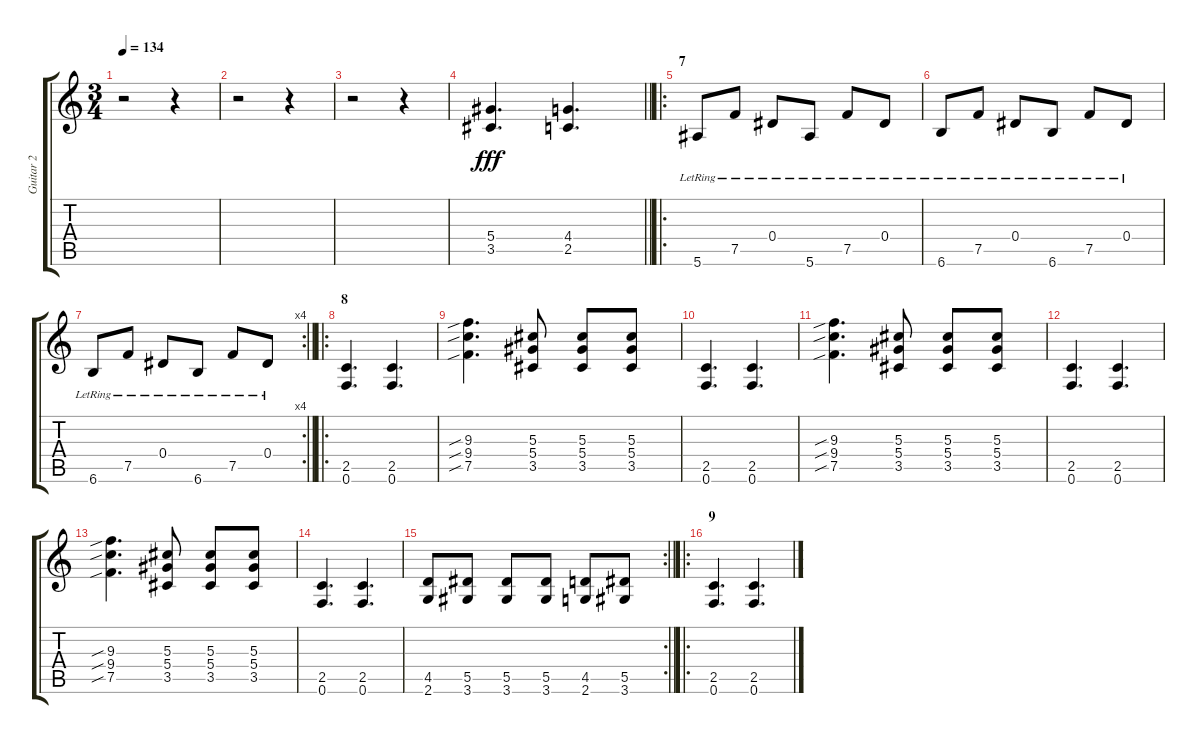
\track ("Guitar 2" "Guitar 2") {instrument overdrivenguitar}
\staff {score tabs}
\tuning (F4 C4 Ab3 Eb3 Bb2 F2) {hide}
\ts (3 4)
\tempo 134
\clef g2
\ks c
r.2{dy fff} r.4 |
r.2 r.4 |
r.2 r.4 |
\barLineRight lightlight
(5.4 3.5).4{d} (4.4 2.5).4{d} |
\ro
\section ("" "7")
5.6{lr}.8 7.5{lr}.8 0.4{lr}.8 5.6{lr}.8 7.5{lr}.8 0.4{lr}.8 |
6.6{lr}.8 7.5{lr}.8 0.4{lr}.8 6.6{lr}.8 7.5{lr}.8 0.4{lr}.8 |
\rc 4
\barLineRight lightlight
6.6{lr}.8 7.5{lr}.8 0.4{lr}.8 6.6{lr}.8 7.5{lr}.8 0.4{lr}.8 |
\ro
\section ("" "8")
(2.5 0.6).4{d} (2.5 0.6).4{d} |
(9.3{sib} 9.4{sib} 7.5{sib}).4{d} (5.3 5.4 3.5).8 (5.3 5.4 3.5).8 (5.3 5.4 3.5).8 |
(2.5 0.6).4{d} (2.5 0.6).4{d} |
(9.3{sib} 9.4{sib} 7.5{sib}).4{d} (5.3 5.4 3.5).8 (5.3 5.4 3.5).8 (5.3 5.4 3.5).8 |
(2.5 0.6).4{d} (2.5 0.6).4{d} |
(9.3{sib} 9.4{sib} 7.5{sib}).4{d} (5.3 5.4 3.5).8 (5.3 5.4 3.5).8 (5.3 5.4 3.5).8 |
(2.5 0.6).4{d} (2.5 0.6).4{d} |
\rc 2
\barLineRight lightlight
(4.5 2.6).8 (5.5 3.6).8 (5.5 3.6).8 (5.5 3.6).8 (4.5 2.6).8 (5.5 3.6).8 |
\ro
\section ("" "9")
(2.5 0.6).4{d} (2.5 0.6).4{d}
